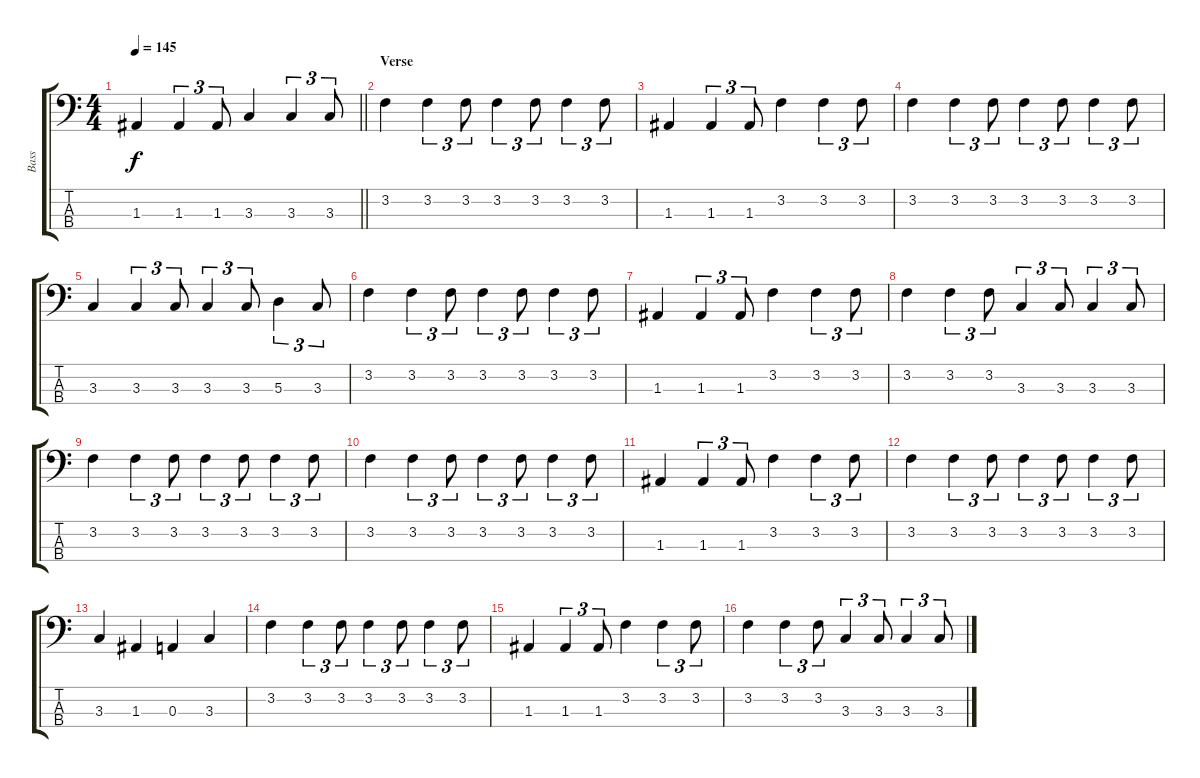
\track ("Bass" "Bass") {instrument electricbasspick}
\staff {score tabs}
\tuning (G2 D2 A1 E1) {hide}
\ts (4 4)
\tempo 145
\clef f4
\barLineRight lightlight
\ks c
1.3.4{dy f} 1.3.4{tu (3 2)} 1.3.8{tu (3 2)} 3.3.4 3.3.4{tu (3 2)} 3.3.8{tu (3 2)} |
\section ("" "Verse")
3.2.4 3.2.4{tu (3 2)} 3.2.8{tu (3 2)} 3.2.4{tu (3 2)} 3.2.8{tu (3 2)} 3.2.4{tu (3 2)} 3.2.8{tu (3 2)} |
1.3.4 1.3.4{tu (3 2)} 1.3.8{tu (3 2)} 3.2.4 3.2.4{tu (3 2)} 3.2.8{tu (3 2)} |
3.2.4 3.2.4{tu (3 2)} 3.2.8{tu (3 2)} 3.2.4{tu (3 2)} 3.2.8{tu (3 2)} 3.2.4{tu (3 2)} 3.2.8{tu (3 2)} |
3.3.4 3.3.4{tu (3 2)} 3.3.8{tu (3 2)} 3.3.4{tu (3 2)} 3.3.8{tu (3 2)} 5.3.4{tu (3 2)} 3.3.8{tu (3 2)} |
3.2.4 3.2.4{tu (3 2)} 3.2.8{tu (3 2)} 3.2.4{tu (3 2)} 3.2.8{tu (3 2)} 3.2.4{tu (3 2)} 3.2.8{tu (3 2)} |
1.3.4 1.3.4{tu (3 2)} 1.3.8{tu (3 2)} 3.2.4 3.2.4{tu (3 2)} 3.2.8{tu (3 2)} |
3.2.4 3.2.4{tu (3 2)} 3.2.8{tu (3 2)} 3.3.4{tu (3 2)} 3.3.8{tu (3 2)} 3.3.4{tu (3 2)} 3.3.8{tu (3 2)} |
3.2.4 3.2.4{tu (3 2)} 3.2.8{tu (3 2)} 3.2.4{tu (3 2)} 3.2.8{tu (3 2)} 3.2.4{tu (3 2)} 3.2.8{tu (3 2)} |
3.2.4 3.2.4{tu (3 2)} 3.2.8{tu (3 2)} 3.2.4{tu (3 2)} 3.2.8{tu (3 2)} 3.2.4{tu (3 2)} 3.2.8{tu (3 2)} |
1.3.4 1.3.4{tu (3 2)} 1.3.8{tu (3 2)} 3.2.4 3.2.4{tu (3 2)} 3.2.8{tu (3 2)} |
3.2.4 3.2.4{tu (3 2)} 3.2.8{tu (3 2)} 3.2.4{tu (3 2)} 3.2.8{tu (3 2)} 3.2.4{tu (3 2)} 3.2.8{tu (3 2)} |
3.3.4 1.3.4 0.3.4 3.3.4 |
3.2.4 3.2.4{tu (3 2)} 3.2.8{tu (3 2)} 3.2.4{tu (3 2)} 3.2.8{tu (3 2)} 3.2.4{tu (3 2)} 3.2.8{tu (3 2)} |
1.3.4 1.3.4{tu (3 2)} 1.3.8{tu (3 2)} 3.2.4 3.2.4{tu (3 2)} 3.2.8{tu (3 2)} |
3.2.4 3.2.4{tu (3 2)} 3.2.8{tu (3 2)} 3.3.4{tu (3 2)} 3.3.8{tu (3 2)} 3.3.4{tu (3 2)} 3.3.8{tu (3 2)}
